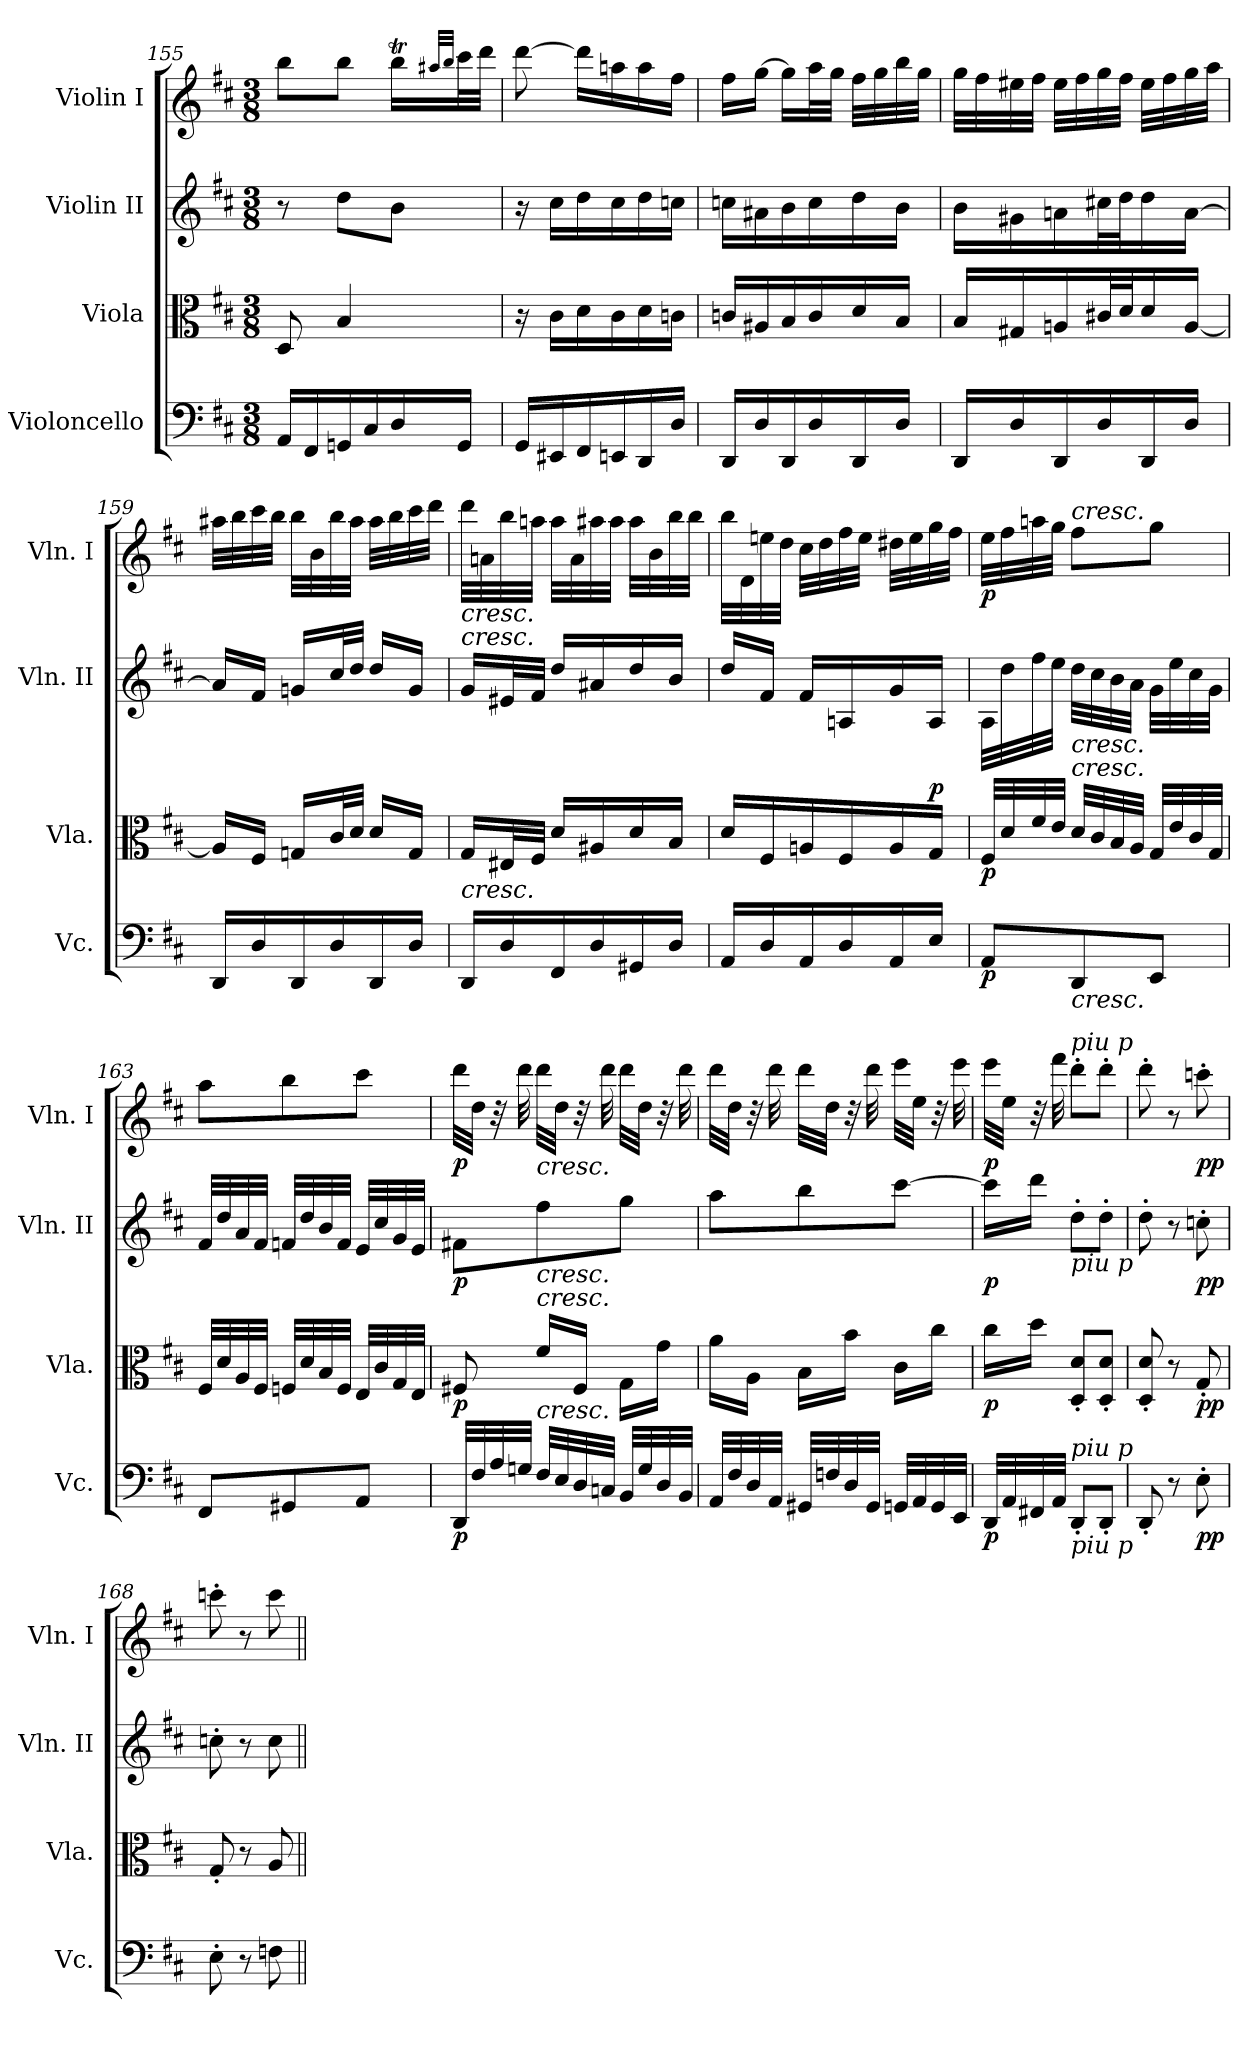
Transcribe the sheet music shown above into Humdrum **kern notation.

**kern	**dynam	**kern	**dynam	**kern	**dynam	**kern	**dynam
*part4	*part4	*part3	*part3	*part2	*part2	*part1	*part1
*staff4	*staff4	*staff3	*staff3	*staff2	*staff2	*staff1	*staff1
*I"Violoncello	*	*I"Viola	*	*I"Violin II	*	*I"Violin I	*
*I'Vc.	*	*I'Vla.	*	*I'Vln. II	*	*I'Vln. I	*
*clefF4	*	*clefC3	*	*clefG2	*	*clefG2	*
*k[f#c#]	*	*k[f#c#]	*	*k[f#c#]	*	*k[f#c#]	*
*M3/8	*	*M3/8	*	*M3/8	*	*M3/8	*
=155	=155	=155	=155	=155	=155	=155	=155
16AA/LL	.	8D/	.	8r	.	8bb\L	.
16FF#/	.	.	.	.	.	.	.
16GGn/	.	4B/	.	8dd\L	.	8bb\J	.
16C#/	.	.	.	.	.	.	.
16D/	.	.	.	8b\J	.	16bbT\LL	.
.	.	.	.	.	.	32qaa#X/LLL	.
.	.	.	.	.	.	32qbb/JJJ	.
16GG/JJ	.	.	.	.	.	32ccc#\L	.
.	.	.	.	.	.	32ddd\JJJ	.
=156	=156	=156	=156	=156	=156	=156	=156
16GG/LL	.	16r	.	16r	.	[8ddd\	.
16EE#X/	.	16c#\LL	.	16cc#\LL	.	.	.
16FF#/	.	16d\	.	16dd\	.	16ddd\LL]	.
16EEn/	.	16c#\	.	16cc#\	.	16aan\	.
16DD/	.	16d\	.	16dd\	.	16aa\	.
16D/JJ	.	16cn\JJ	.	16ccn\JJ	.	16ff#\JJ	.
=157	=157	=157	=157	=157	=157	=157	=157
16DD/LL	.	16cn/LL	.	16ccn\LL	.	16ff#\LL	.
16D/	.	16A#X/	.	16a#X\	.	[16gg\JJ	.
16DD/	.	16B/	.	16b\	.	16gg\LL]	.
16D/	.	16c/	.	16cc\	.	32aa\L	.
.	.	.	.	.	.	32gg\JJJ	.
16DD/	.	16d/	.	16dd\	.	32ff#\LLL	.
.	.	.	.	.	.	32gg\	.
16D/JJ	.	16B/JJ	.	16b\JJ	.	32bb\	.
.	.	.	.	.	.	32gg\JJJ	.
=158	=158	=158	=158	=158	=158	=158	=158
16DD/LL	.	16B/LL	.	16b\LL	.	32gg\LLL	.
.	.	.	.	.	.	32ff#\	.
16D/	.	16G#X/	.	16g#X\	.	32ee#X\	.
.	.	.	.	.	.	32ff#\JJJ	.
16DD/	.	16An/	.	16an\	.	32ee#\LLL	.
.	.	.	.	.	.	32ff#\	.
16D/	.	32c#X/L	.	32cc#X\L	.	32gg\	.
.	.	32d/J	.	32dd\J	.	32ff#\JJJ	.
16DD/	.	16d/	.	16dd\	.	32ee#\LLL	.
.	.	.	.	.	.	32ff#\	.
16D/JJ	.	[16A/JJ	.	[16a\JJ	.	32gg\	.
.	.	.	.	.	.	32aa\JJJ	.
=159	=159	=159	=159	=159	=159	=159	=159
16DD/LL	.	16A/LL]	.	16a/LL]	.	32aa#X\LLL	.
.	.	.	.	.	.	32bb\	.
16D/	.	16F#/JJ	.	16f#/JJ	.	32ccc#\	.
.	.	.	.	.	.	32bb\JJJ	.
16DD/	.	16Gn/LL	.	16gn/LL	.	32bb\LLL	.
.	.	.	.	.	.	32b\	.
16D/	.	32c#/L	.	32cc#/L	.	32bb\	.
.	.	32d/JJJ	.	32dd/JJJ	.	32aa#\JJJ	.
16DD/	.	16d/LL	.	16dd/LL	.	32aa#\LLL	.
.	.	.	.	.	.	32bb\	.
16D/JJ	.	16G/JJ	.	16g/JJ	.	32ccc#\	.
.	.	.	.	.	.	32ddd\JJJ	.
=160	=160	=160	=160	=160	=160	=160	=160
!	!	!	!	!	!	!LO:TX:b:i:t=cresc.	!
!	!	!	!	!LO:TX:a:i:t=cresc.	!	!	!
!	!	!LO:TX:b:i:t=cresc.	!	!	!	!	!
16DD/LL	.	16G/LL	.	16g/LL	.	32ddd\LLL	.
.	.	.	.	.	.	32an\	.
16D/	.	32E#X/L	.	32e#X/L	.	32bb\	.
.	.	32F#/JJJ	.	32f#/JJJ	.	32aan\JJJ	.
16FF#/	.	16d/LL	.	16dd/LL	.	32aa\LLL	.
.	.	.	.	.	.	32a\	.
16D/	.	16A#X/	.	16a#X/	.	32aa#X\	.
.	.	.	.	.	.	32aa#\JJJ	.
16GG#X/	.	16d/	.	16dd/	.	32aa#\LLL	.
.	.	.	.	.	.	32b\	.
16D/JJ	.	16B/JJ	.	16b/JJ	.	32bb\	.
.	.	.	.	.	.	32bb\JJJ	.
=161	=161	=161	=161	=161	=161	=161	=161
16AA/LL	.	16d/LL	.	16dd/LL	.	32bb\LLL	.
.	.	.	.	.	.	32d\	.
16D/	.	16F#/	.	16f#/JJ	.	32een\	.
.	.	.	.	.	.	32dd\JJJ	.
16AA/	.	16An/	.	16f#/LL	.	32cc#\LLL	.
.	.	.	.	.	.	32dd\	.
16D/	.	16F#/	.	16An/	.	32ff#\	.
.	.	.	.	.	.	32ee\JJJ	.
16AA/	.	16A/	.	16g/	.	32dd#X\LLL	.
.	.	.	.	.	.	32ee\	.
!	!	!	!LO:DY:a	!	!	!	!
16E/JJ	.	16G/JJ	p	16A/JJ	.	32gg\	.
.	.	.	.	.	.	32ff#\JJJ	.
=162	=162	=162	=162	=162	=162	=162	=162
!	!LO:DY:b	!	!LO:DY:b	!	!	!	!LO:DY:b
8AA/L	p	32F#/LLL	p	32A\LLL	.	32ee\LLL	p
.	.	32d/	.	32dd\	.	32ff#\	.
.	.	32f#/	.	32ff#\	.	32aan\	.
.	.	32e/JJJ	.	32ee\JJJ	.	32gg\JJJ	.
!	!	!	!	!	!	!LO:TX:a:i:t=cresc.	!
!	!	!	!	!LO:TX:b:i:t=cresc.	!	!	!
!	!	!LO:TX:a:i:t=cresc.	!	!	!	!	!
!LO:TX:b:i:t=cresc.	!	!	!	!	!	!	!
8DD/	.	32d/LLL	.	32dd\LLL	.	8ff#\L	.
.	.	32c#/	.	32cc#\	.	.	.
.	.	32B/	.	32b\	.	.	.
.	.	32A/JJJ	.	32a\JJJ	.	.	.
8EE/J	.	32G/LLL	.	32g\LLL	.	8gg\J	.
.	.	32e/	.	32ee\	.	.	.
.	.	32c#/	.	32cc#\	.	.	.
.	.	32G/JJJ	.	32g\JJJ	.	.	.
=163	=163	=163	=163	=163	=163	=163	=163
8FF#/L	.	32F#/LLL	.	32f#/LLL	.	8aa\L	.
.	.	32d/	.	32dd/	.	.	.
.	.	32A/	.	32a/	.	.	.
.	.	32F#/JJJ	.	32f#/JJJ	.	.	.
8GG#X/	.	32Fn/LLL	.	32fn/LLL	.	8bb\	.
.	.	32d/	.	32dd/	.	.	.
.	.	32B/	.	32b/	.	.	.
.	.	32F/JJJ	.	32f/JJJ	.	.	.
8AA/J	.	32E/LLL	.	32e/LLL	.	8ccc#\J	.
.	.	32c#/	.	32cc#/	.	.	.
.	.	32G/	.	32g/	.	.	.
.	.	32E/JJJ	.	32e/JJJ	.	.	.
=164	=164	=164	=164	=164	=164	=164	=164
!	!LO:DY:b	!	!LO:DY:b	!	!LO:DY:b	!	!LO:DY:b
32DD/LLL	p	8F#X/	p	8f#X\L	p	32ddd\LLL	p
32F#/	.	.	.	.	.	32dd\JJJ	.
32A/	.	.	.	.	.	32r	.
32Gn/JJJ	.	.	.	.	.	32ddd\	.
!	!	!	!	!	!	!LO:TX:b:i:t=cresc.	!
!	!	!	!	!LO:TX:b:i:t=cresc.	!	!	!
!	!	!LO:TX:a:i:t=cresc.	!	!	!	!	!
!LO:TX:a:i:t=cresc.	!	!	!	!	!	!	!
32F#/LLL	.	16f#/LL	.	8ff#\	.	32ddd\LLL	.
32E/	.	.	.	.	.	32dd\JJJ	.
32D/	.	16F#/JJ	.	.	.	32r	.
32Cn/JJJ	.	.	.	.	.	32ddd\	.
32BB/LLL	.	16G\LL	.	8gg\J	.	32ddd\LLL	.
32G/	.	.	.	.	.	32dd\JJJ	.
32D/	.	16g\JJ	.	.	.	32r	.
32BB/JJJ	.	.	.	.	.	32ddd\	.
=165	=165	=165	=165	=165	=165	=165	=165
32AA/LLL	.	16a\LL	.	8aa\L	.	32ddd\LLL	.
32F#/	.	.	.	.	.	32dd\JJJ	.
32D/	.	16A\JJ	.	.	.	32r	.
32AA/JJJ	.	.	.	.	.	32ddd\	.
32GG#X/LLL	.	16B\LL	.	8bb\	.	32ddd\LLL	.
32Fn/	.	.	.	.	.	32dd\JJJ	.
32D/	.	16b\JJ	.	.	.	32r	.
32GG#/JJJ	.	.	.	.	.	32ddd\	.
32GGn/LLL	.	16c#\LL	.	[8ccc#\J	.	32eee\LLL	.
32AA/	.	.	.	.	.	32ee\JJJ	.
32GG/	.	16cc#\JJ	.	.	.	32r	.
32EE/JJJ	.	.	.	.	.	32eee\	.
=166	=166	=166	=166	=166	=166	=166	=166
!	!LO:DY:b	!	!LO:DY:b	!	!LO:DY:b	!	!LO:DY:b
32DD/LLL	p	16cc#\LL	p	16ccc#\LL]	p	32eee\LLL	p
32AA/	.	.	.	.	.	32ee\JJJ	.
32FF#X/	.	16dd\JJ	.	16ddd\JJ	.	32r	.
32AA/JJJ	.	.	.	.	.	32fff#\	.
!	!	!	!	!	!	!LO:TX:a:i:t=piu p	!
!	!	!	!	!LO:TX:b:i:t=piu p	!	!	!
!LO:TX:a:i:t=piu p	!	!	!	!	!	!	!
!LO:TX:b:i:t=piu p	!	!	!	!	!	!	!
8DD'/L	.	8D/' 8d/'L	.	8dd'\L	.	8ddd'\L	.
8DD'/J	.	8D/' 8d/'J	.	8dd'\J	.	8ddd'\J	.
=167	=167	=167	=167	=167	=167	=167	=167
8DD'/	.	8D/' 8d/'	.	8dd'\	.	8ddd'\	.
8r	.	8r	.	8r	.	8r	.
!	!LO:DY:b	!	!LO:DY:b	!	!LO:DY:b	!	!LO:DY:b
8E'\	pp	8G'/	pp	8ccn'\	pp	8cccn'\	pp
=168	=168	=168	=168	=168	=168	=168	=168
8E'\	.	8G'/	.	8ccn'\	.	8cccn'\	.
8r	.	8r	.	8r	.	8r	.
8Fn\	.	8A/	.	8cc\	.	8ccc\	.
=||	=||	=||	=||	=||	=||	=||	=||
*-	*-	*-	*-	*-	*-	*-	*-
